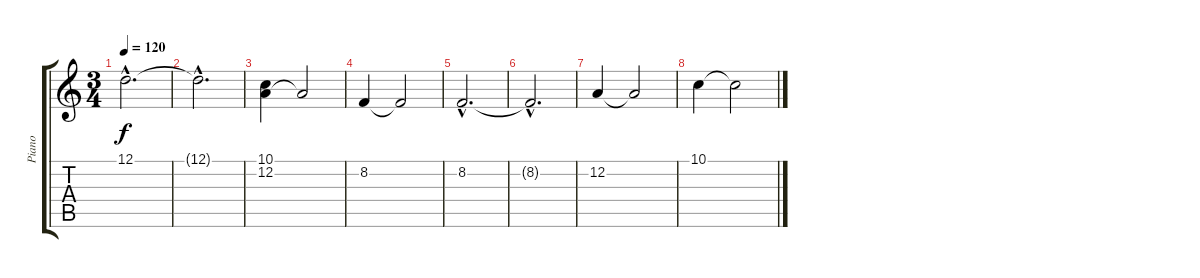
\track ("Piano" "Piano") {instrument acousticgrandpiano}
\staff {score tabs}
\tuning (D4 A3 F3 C3 G2 D2) {hide}
\ts (3 4)
\tempo 120
\clef g2
\ks c
12.1{hac}.2{d dy f} |
12.1{hac t}.2{d} |
(10.1 12.2).4 12.2{t}.2 |
8.2.4 8.2{t}.2 |
8.2{hac}.2{d} |
8.2{hac t}.2{d} |
12.2.4 12.2{t}.2 |
10.1.4 10.1{t}.2
